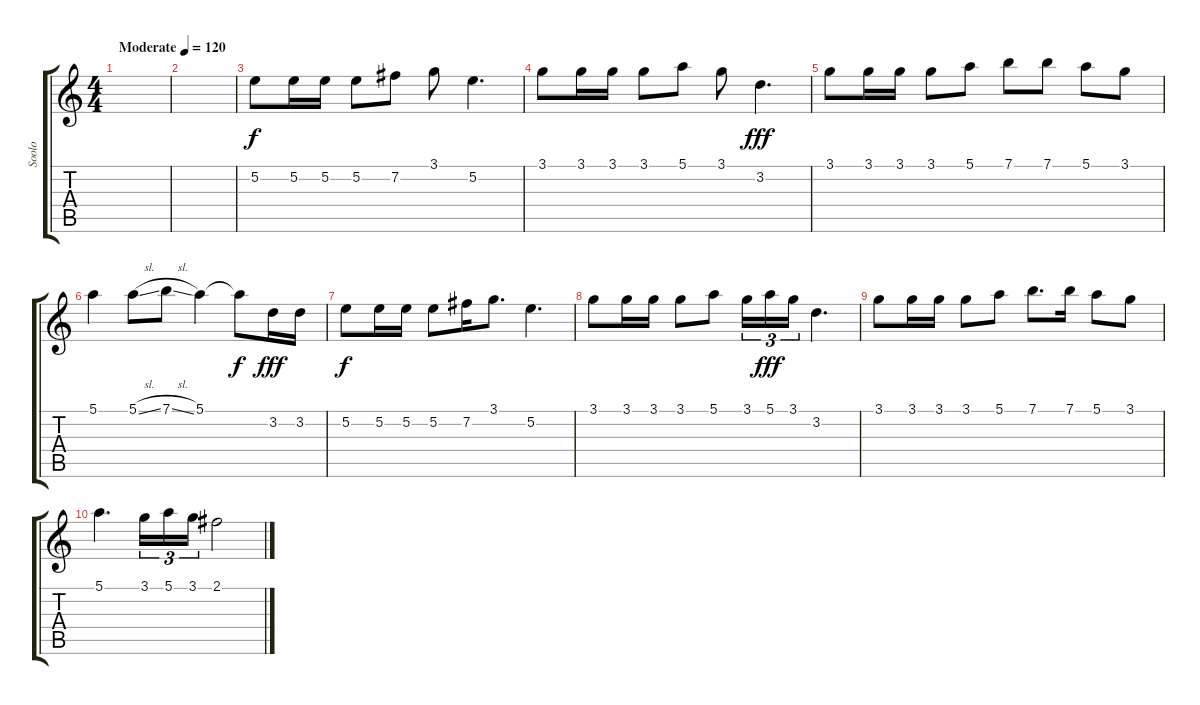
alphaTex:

\track ("Soolo" "Soolo") {instrument distortionguitar}
\staff {score tabs}
\tuning (E4 B3 G3 D3 A2 E2) {hide}
\ts (4 4)
\tempo (120 "Moderate")
\clef g2
\ks c
|
|
5.2.8 5.2.16 5.2.16 5.2.8 7.2.8 3.1.8 5.2.4{d} |
3.1.8 3.1.16 3.1.16 3.1.8 5.1.8 3.1.8 3.2.4{d dy fff} |
3.1.8 3.1.16 3.1.16 3.1.8 5.1.8 7.1.8 7.1.8 5.1.8 3.1.8 |
5.1.4 5.1{sl}.8 7.1{sl}.8 5.1.4 5.1{t}.8{dy f} 3.2.16{dy fff} 3.2.16 |
5.2.8{dy f} 5.2.16 5.2.16 5.2.8 7.2.16 3.1.8{d} 5.2.4{d} |
3.1.8 3.1.16 3.1.16 3.1.8 5.1.8 3.1.16{tu (3 2)} 5.1.16{tu (3 2) dy fff} 3.1.16{tu (3 2)} 3.2.4{d} |
3.1.8 3.1.16 3.1.16 3.1.8 5.1.8 7.1.8{d} 7.1.16 5.1.8 3.1.8 |
5.1.4{d} 3.1.16{tu (3 2)} 5.1.16{tu (3 2)} 3.1.16{tu (3 2)} 2.1.2
